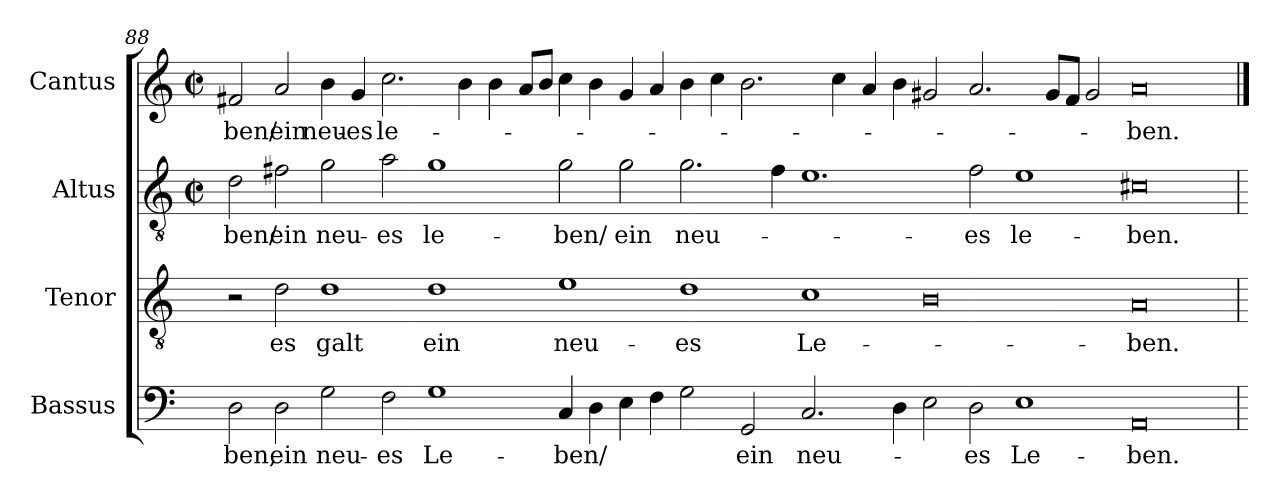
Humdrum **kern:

**kern	**text	**kern	**text	**kern	**text	**kern	**text
*part4	*part4	*part3	*part3	*part2	*part2	*part1	*part1
*staff4	*staff4	*staff3	*staff3	*staff2	*staff2	*staff1	*staff1
*I"Bassus	*	*I"Tenor	*	*I"Altus	*	*I"Cantus	*
!!LO:PB:g=z
*clefF4	*	*clefGv2	*	*clefGv2	*	*clefG2	*
*	*	*	*	*M2/2	*	*M2/2	*
*	*	*	*	*met(c|)	*	*met(c|)	*
=88	=88	=88	=88	=88	=88	=88	=88
!	!LO:LY:b:cj	!	!	!	!LO:LY:b:cj	!	!LO:LY:b:cj
2D\	-ben,	2r	.	2d\	-ben/	2f#X/	-ben/
!	!LO:LY:b:cj	!	!LO:LY:b:cj	!	!LO:LY:b:cj	!	!LO:LY:b:cj
2D\	ein	2d\	es	2f#X\	ein	2a/	ein
!	!LO:LY:b:cj	!	!LO:LY:b:cj	!	!LO:LY:b:cj	!	!LO:LY:b:cj
2G\	neu-	1d	galt	2g\	neu-	4b\	neu-
!	!	!	!	!	!	!	!LO:LY:b:rj
.	.	.	.	.	.	4g/	-es
!	!LO:LY:b:cj	!	!	!	!LO:LY:b:cj	!	!LO:LY:b:cj
2F\	-es	.	.	2a\	-es	2.cc\	le-
!	!LO:LY:b:cj	!	!LO:LY:b:cj	!	!LO:LY:b:cj	!	!
1G	Le-	1d	ein	1g	le-	.	.
.	.	.	.	.	.	4b\	.
.	.	.	.	.	.	4b\	.
.	.	.	.	.	.	8a/L	.
.	.	.	.	.	.	8b/J	.
!	!LO:LY:b	!	!LO:LY:b:cj	!	!LO:LY:b:cj	!	!
4C/	-ben/	1e	neu-	2g\	-ben/	4cc\	.
4D\	.	.	.	.	.	4b\	.
!	!	!	!	!	!LO:LY:b:cj	!	!
4E\	.	.	.	2g\	ein	4g/	.
4F\	.	.	.	.	.	4a/	.
!	!	!	!LO:LY:b:cj	!	!LO:LY:b:cj	!	!
2G\	.	1d	-es	2.g\	neu-	4b\	.
.	.	.	.	.	.	4cc\	.
!	!LO:LY:b:cj	!	!	!	!	!	!
2GG/	ein	.	.	.	.	2.b\	.
.	.	.	.	4f#\	.	.	.
!	!LO:LY:b:cj	!	!LO:LY:b:cj	!	!	!	!
2.C/	neu-	1c	Le-	1.e	.	.	.
.	.	.	.	.	.	4cc\	.
.	.	.	.	.	.	4a/	.
4D\	.	.	.	.	.	4b\	.
2E\	.	0B	.	.	.	2g#X/	.
!	!LO:LY:b:cj	!	!	!	!LO:LY:b:cj	!	!
2D\	-es	.	.	2f#\	-es	2.a/	.
!	!LO:LY:b:cj	!	!	!	!LO:LY:b:cj	!	!
1E	Le-	.	.	1e	le-	.	.
.	.	.	.	.	.	8g#/L	.
.	.	.	.	.	.	8f#/J	.
.	.	.	.	.	.	2g#/	.
!	!LO:LY:b:cj	!	!LO:LY:b:cj	!	!LO:LY:b:cj	!	!LO:LY:b:cj
0AA	-ben.	0A	-ben.	0c#X	-ben.	0a	-ben.
=	==	=	==	=	==	==	==
*-	*-	*-	*-	*-	*-	*-	*-
